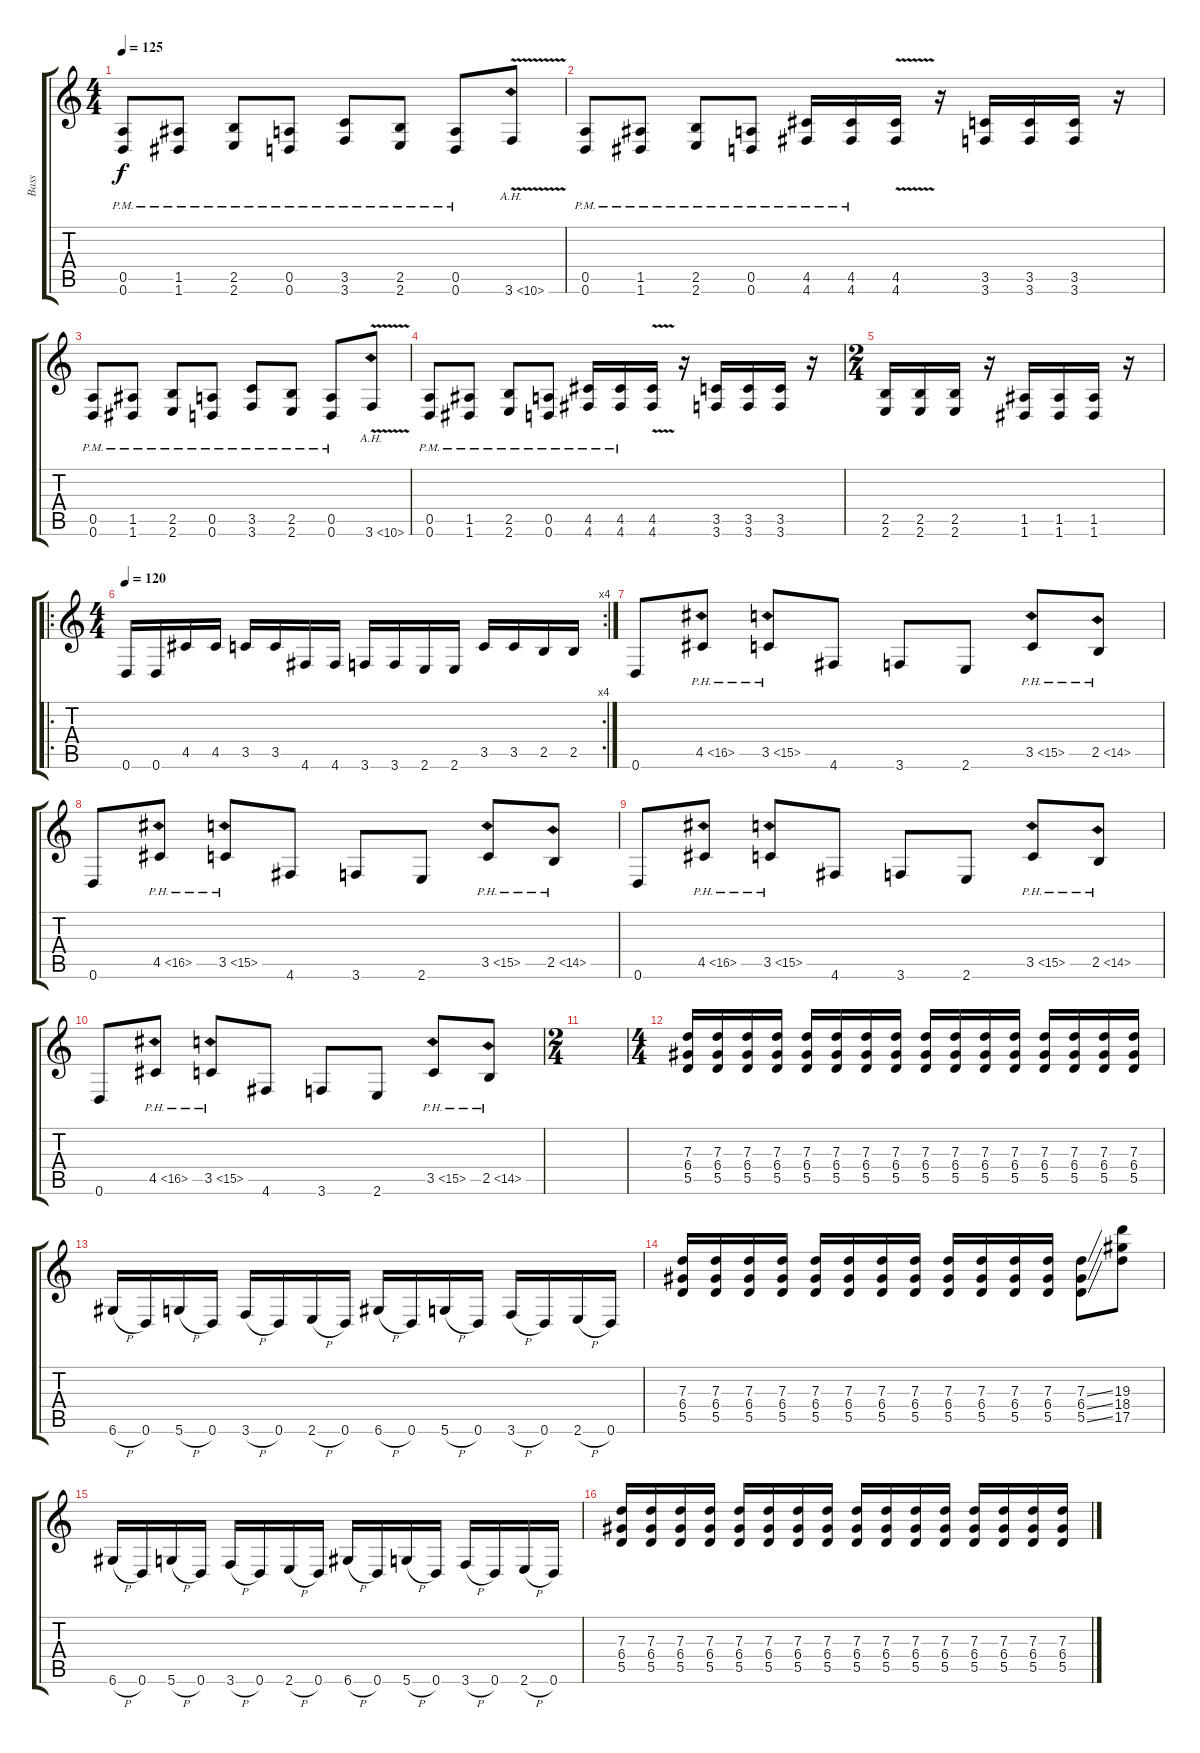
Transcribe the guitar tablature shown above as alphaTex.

\track ("Bass" "Bass") {instrument acousticguitarsteel}
\staff {score tabs}
\tuning (E4 B3 G3 D3 A2 D2) {hide}
\ts (4 4)
\tempo 125
\clef g2
\ks c
(0.5{pm} 0.6{pm}).8{dy f} (1.5{pm} 1.6{pm}).8 (2.5{pm} 2.6{pm}).8 (0.5{pm} 0.6{pm}).8 (3.5{pm} 3.6{pm}).8 (2.5{pm} 2.6{pm}).8 (0.5{pm} 0.6{pm}).8 3.6{ah 7 v}.8 |
(0.5{pm} 0.6{pm}).8 (1.5{pm} 1.6{pm}).8 (2.5{pm} 2.6{pm}).8 (0.5{pm} 0.6{pm}).8 (4.5{pm} 4.6).16 (4.5{pm} 4.6{pm}).16 (4.5{v} 4.6).16 r.16 (3.5 3.6).16 (3.5 3.6).16 (3.5 3.6).16 r.16 |
(0.5{pm} 0.6{pm}).8 (1.5{pm} 1.6{pm}).8 (2.5{pm} 2.6{pm}).8 (0.5{pm} 0.6{pm}).8 (3.5{pm} 3.6{pm}).8 (2.5{pm} 2.6{pm}).8 (0.5{pm} 0.6{pm}).8 3.6{ah 7 v}.8 |
(0.5{pm} 0.6{pm}).8 (1.5{pm} 1.6{pm}).8 (2.5{pm} 2.6{pm}).8 (0.5{pm} 0.6{pm}).8 (4.5{pm} 4.6).16 (4.5{pm} 4.6{pm}).16 (4.5{v} 4.6).16 r.16 (3.5 3.6).16 (3.5 3.6).16 (3.5 3.6).16 r.16 |
\ts (2 4)
(2.5 2.6).16 (2.5 2.6).16 (2.5 2.6).16 r.16 (1.5 1.6).16 (1.5 1.6).16 (1.5 1.6).16 r.16 |
\ro
\rc 4
\ts (4 4)
\tempo 120
0.6.16 0.6.16 4.5.16 4.5.16 3.5.16 3.5.16 4.6.16 4.6.16 3.6.16 3.6.16 2.6.16 2.6.16 3.5.16 3.5.16 2.5.16 2.5.16 |
0.6.8 4.5{ph 12}.8 3.5{ph 12}.8 4.6.8 3.6.8 2.6.8 3.5{ph 12}.8 2.5{ph 12}.8 |
0.6.8 4.5{ph 12}.8 3.5{ph 12}.8 4.6.8 3.6.8 2.6.8 3.5{ph 12}.8 2.5{ph 12}.8 |
0.6.8 4.5{ph 12}.8 3.5{ph 12}.8 4.6.8 3.6.8 2.6.8 3.5{ph 12}.8 2.5{ph 12}.8 |
0.6.8 4.5{ph 12}.8 3.5{ph 12}.8 4.6.8 3.6.8 2.6.8 3.5{ph 12}.8 2.5{ph 12}.8 |
\ts (2 4)
|
\ts (4 4)
(7.3 6.4 5.5).16 (7.3 6.4 5.5).16 (7.3 6.4 5.5).16 (7.3 6.4 5.5).16 (7.3 6.4 5.5).16 (7.3 6.4 5.5).16 (7.3 6.4 5.5).16 (7.3 6.4 5.5).16 (7.3 6.4 5.5).16 (7.3 6.4 5.5).16 (7.3 6.4 5.5).16 (7.3 6.4 5.5).16 (7.3 6.4 5.5).16 (7.3 6.4 5.5).16 (7.3 6.4 5.5).16 (7.3 6.4 5.5).16 |
6.6{h}.16 0.6.16 5.6{h}.16 0.6.16 3.6{h}.16 0.6.16 2.6{h}.16 0.6.16 6.6{h}.16 0.6.16 5.6{h}.16 0.6.16 3.6{h}.16 0.6.16 2.6{h}.16 0.6.16 |
(7.3 6.4 5.5).16 (7.3 6.4 5.5).16 (7.3 6.4 5.5).16 (7.3 6.4 5.5).16 (7.3 6.4 5.5).16 (7.3 6.4 5.5).16 (7.3 6.4 5.5).16 (7.3 6.4 5.5).16 (7.3 6.4 5.5).16 (7.3 6.4 5.5).16 (7.3 6.4 5.5).16 (7.3 6.4 5.5).16 (7.3{ss} 6.4{ss} 5.5{ss}).8 (19.3 18.4 17.5).8 |
6.6{h}.16 0.6.16 5.6{h}.16 0.6.16 3.6{h}.16 0.6.16 2.6{h}.16 0.6.16 6.6{h}.16 0.6.16 5.6{h}.16 0.6.16 3.6{h}.16 0.6.16 2.6{h}.16 0.6.16 |
(7.3 6.4 5.5).16 (7.3 6.4 5.5).16 (7.3 6.4 5.5).16 (7.3 6.4 5.5).16 (7.3 6.4 5.5).16 (7.3 6.4 5.5).16 (7.3 6.4 5.5).16 (7.3 6.4 5.5).16 (7.3 6.4 5.5).16 (7.3 6.4 5.5).16 (7.3 6.4 5.5).16 (7.3 6.4 5.5).16 (7.3 6.4 5.5).16 (7.3 6.4 5.5).16 (7.3 6.4 5.5).16 (7.3 6.4 5.5).16
